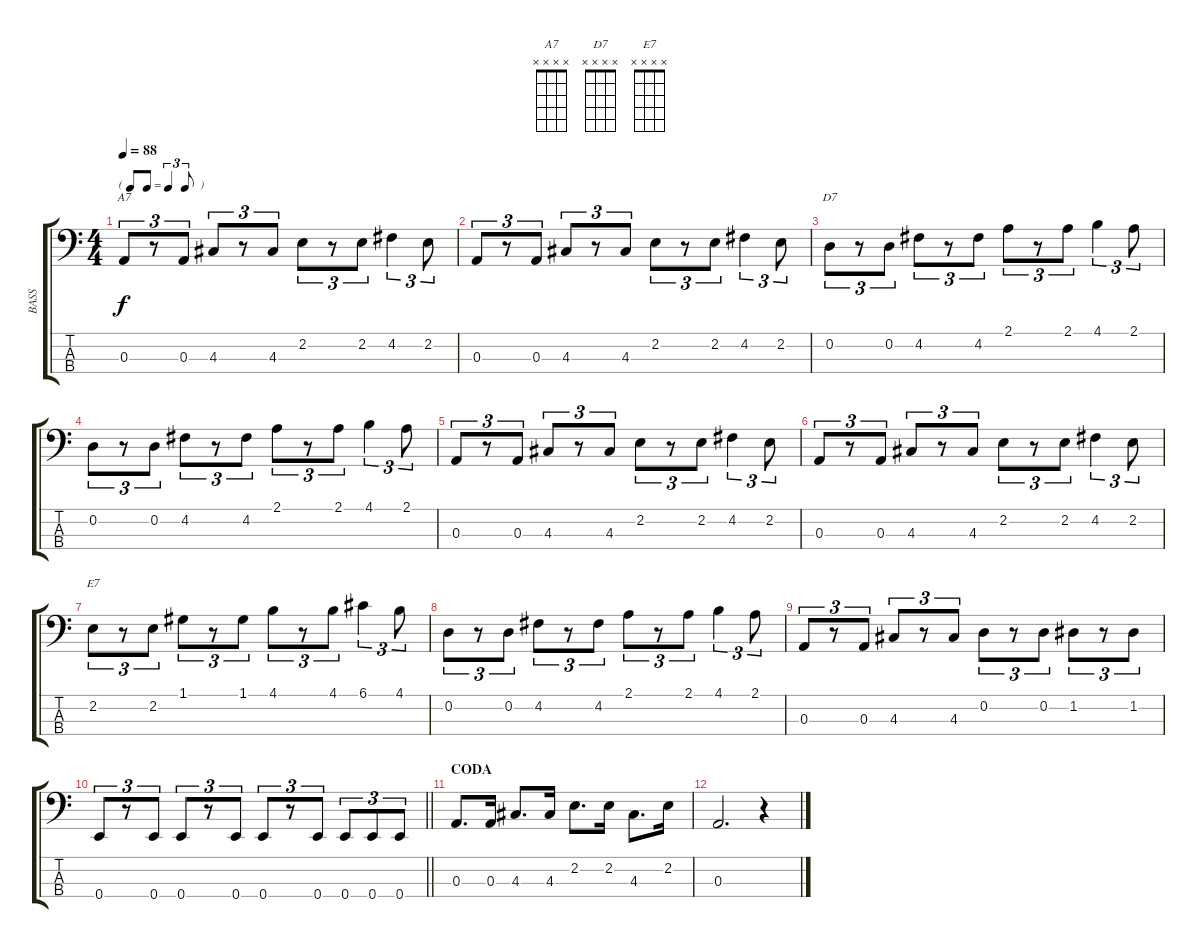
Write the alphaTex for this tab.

\track ("BASS" "BASS") {instrument electricbassfinger}
\staff {score tabs}
\tuning (G2 D2 A1 E1) {hide}
\chord ("A7" x x x x)
\chord ("D7" x x x x)
\chord ("E7" x x x x)
\ts (4 4)
\tf triplet8th
\tempo 88
\clef f4
\ks c
0.3.8{tu (3 2) ch "A7" dy f} r.8{tu (3 2)} 0.3.8{tu (3 2)} 4.3.8{tu (3 2)} r.8{tu (3 2)} 4.3.8{tu (3 2)} 2.2.8{tu (3 2)} r.8{tu (3 2)} 2.2.8{tu (3 2)} 4.2.4{tu (3 2)} 2.2.8{tu (3 2)} |
0.3.8{tu (3 2)} r.8{tu (3 2)} 0.3.8{tu (3 2)} 4.3.8{tu (3 2)} r.8{tu (3 2)} 4.3.8{tu (3 2)} 2.2.8{tu (3 2)} r.8{tu (3 2)} 2.2.8{tu (3 2)} 4.2.4{tu (3 2)} 2.2.8{tu (3 2)} |
0.2.8{tu (3 2) ch "D7"} r.8{tu (3 2)} 0.2.8{tu (3 2)} 4.2.8{tu (3 2)} r.8{tu (3 2)} 4.2.8{tu (3 2)} 2.1.8{tu (3 2)} r.8{tu (3 2)} 2.1.8{tu (3 2)} 4.1.4{tu (3 2)} 2.1.8{tu (3 2)} |
0.2.8{tu (3 2)} r.8{tu (3 2)} 0.2.8{tu (3 2)} 4.2.8{tu (3 2)} r.8{tu (3 2)} 4.2.8{tu (3 2)} 2.1.8{tu (3 2)} r.8{tu (3 2)} 2.1.8{tu (3 2)} 4.1.4{tu (3 2)} 2.1.8{tu (3 2)} |
0.3.8{tu (3 2)} r.8{tu (3 2)} 0.3.8{tu (3 2)} 4.3.8{tu (3 2)} r.8{tu (3 2)} 4.3.8{tu (3 2)} 2.2.8{tu (3 2)} r.8{tu (3 2)} 2.2.8{tu (3 2)} 4.2.4{tu (3 2)} 2.2.8{tu (3 2)} |
0.3.8{tu (3 2)} r.8{tu (3 2)} 0.3.8{tu (3 2)} 4.3.8{tu (3 2)} r.8{tu (3 2)} 4.3.8{tu (3 2)} 2.2.8{tu (3 2)} r.8{tu (3 2)} 2.2.8{tu (3 2)} 4.2.4{tu (3 2)} 2.2.8{tu (3 2)} |
2.2.8{tu (3 2) ch "E7"} r.8{tu (3 2)} 2.2.8{tu (3 2)} 1.1.8{tu (3 2)} r.8{tu (3 2)} 1.1.8{tu (3 2)} 4.1.8{tu (3 2)} r.8{tu (3 2)} 4.1.8{tu (3 2)} 6.1.4{tu (3 2)} 4.1.8{tu (3 2)} |
0.2.8{tu (3 2)} r.8{tu (3 2)} 0.2.8{tu (3 2)} 4.2.8{tu (3 2)} r.8{tu (3 2)} 4.2.8{tu (3 2)} 2.1.8{tu (3 2)} r.8{tu (3 2)} 2.1.8{tu (3 2)} 4.1.4{tu (3 2)} 2.1.8{tu (3 2)} |
0.3.8{tu (3 2)} r.8{tu (3 2)} 0.3.8{tu (3 2)} 4.3.8{tu (3 2)} r.8{tu (3 2)} 4.3.8{tu (3 2)} 0.2.8{tu (3 2)} r.8{tu (3 2)} 0.2.8{tu (3 2)} 1.2.8{tu (3 2)} r.8{tu (3 2)} 1.2.8{tu (3 2)} |
\barLineRight lightlight
0.4.8{tu (3 2)} r.8{tu (3 2)} 0.4.8{tu (3 2)} 0.4.8{tu (3 2)} r.8{tu (3 2)} 0.4.8{tu (3 2)} 0.4.8{tu (3 2)} r.8{tu (3 2)} 0.4.8{tu (3 2)} 0.4.8{tu (3 2)} 0.4.8{tu (3 2)} 0.4.8{tu (3 2)} |
\section ("" "CODA")
0.3.8{d} 0.3.16 4.3.8{d} 4.3.16 2.2.8{d} 2.2.16 4.3.8{d} 2.2.16 |
0.3.2{d} r.4
